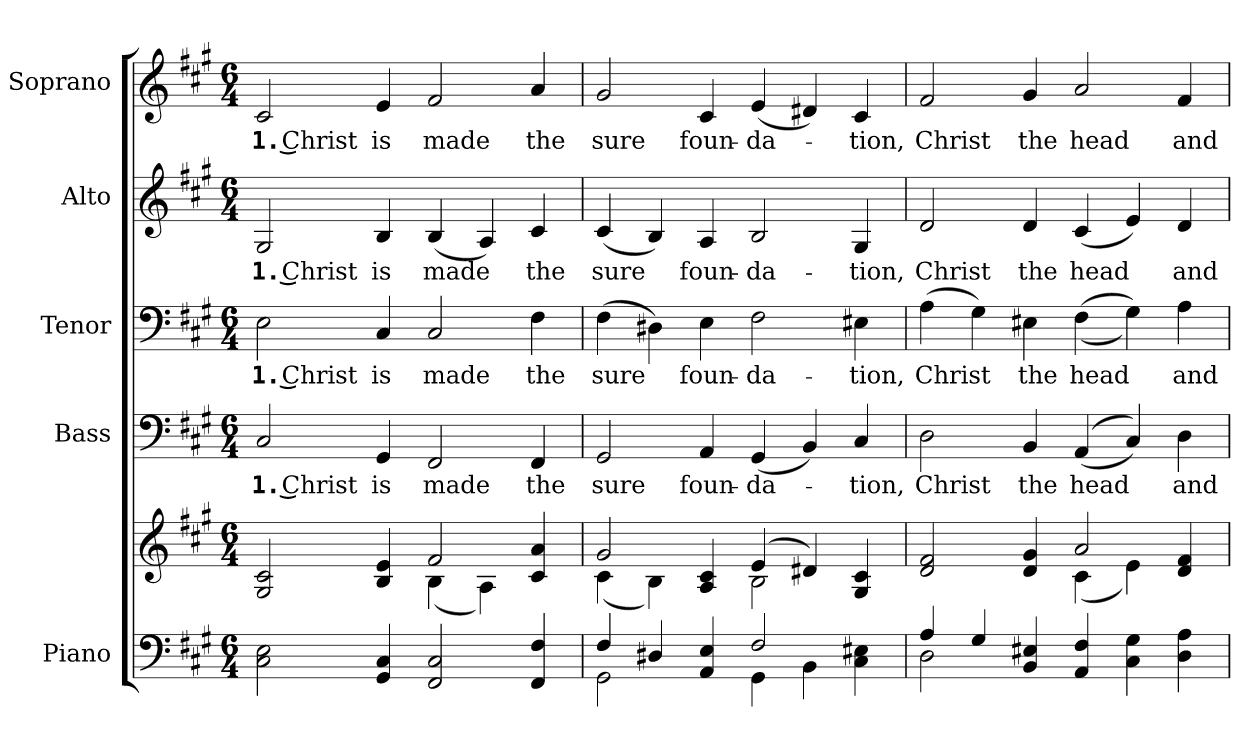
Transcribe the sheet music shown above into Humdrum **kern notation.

**kern	**kern	**kern	**text	**kern	**text	**kern	**text	**kern	**text
*part5	*part5	*part4	*part4	*part3	*part3	*part2	*part2	*part1	*part1
*staff6	*staff5	*staff4	*staff4	*staff3	*staff3	*staff2	*staff2	*staff1	*staff1
*I"Piano	*	*I"Bass	*	*I"Tenor	*	*I"Alto	*	*I"Soprano	*
*I'Pno.	*	*I'B.	*	*I'T.	*	*I'A.	*	*I'S.	*
!!LO:PB:g=z
*clefF4	*clefG2	*clefF4	*	*clefF4	*	*clefG2	*	*clefG2	*
*k[f#c#g#]	*k[f#c#g#]	*k[f#c#g#]	*	*k[f#c#g#]	*	*k[f#c#g#]	*	*k[f#c#g#]	*
*A:	*A:	*A:	*	*A:	*	*A:	*	*A:	*
*M6/4	*M6/4	*M6/4	*	*M6/4	*	*M6/4	*	*M6/4	*
*MM160	*MM160	*MM160	*	*MM160	*	*MM160	*	*MM160	*
=1	=1	=1	=1	=1	=1	=1	=1	=1	=1
*	*^	*	*	*	*	*	*	*	*
!	!	!	!	!LO:LY:b:color=#000000	!	!	!	!	!	!
!	!	!	!	!	!	!LO:LY:b:color=#000000	!	!	!	!
!	!	!	!	!	!	!	!	!LO:LY:b:color=#000000	!	!
!	!	!	!	!	!	!	!	!	!	!LO:LY:b:color=#000000
2C#i\ 2Ei	2G#i/ 2c#i	2.ryy	2C#i/	1. Christ	2Ei\	1. Christ	2G#i/	1. Christ	2c#i/	1. Christ
!	!	!	!	!LO:LY:b:color=#000000	!	!	!	!	!	!
!	!	!	!	!	!	!LO:LY:b:color=#000000	!	!	!	!
!	!	!	!	!	!	!	!	!LO:LY:b:color=#000000	!	!
!	!	!	!	!	!	!	!	!	!	!LO:LY:b:color=#000000
4GG#i/ 4C#i	4Bi/ 4ei	.	4GG#i/	is	4C#i/	is	4Bi/	is	4ei/	is
!	!	!	!	!LO:LY:b:color=#000000	!	!	!	!	!	!
!	!	!	!	!	!	!LO:LY:b:color=#000000	!	!	!	!
!	!	!	!	!	!	!	!	!LO:LY:b:color=#000000	!	!
!	!	!	!	!	!	!	!	!	!	!LO:LY:b:color=#000000
2FF#i/ 2C#i	2f#i/	(4Bi\	2FF#i/	made	2C#i/	made	(4Bi/	made	2f#i/	made
.	.	4Ai\)	.	.	.	.	4Ai/)	.	.	.
!	!	!	!	!LO:LY:b:color=#000000	!	!	!	!	!	!
!	!	!	!	!	!	!LO:LY:b:color=#000000	!	!	!	!
!	!	!	!	!	!	!	!	!LO:LY:b:color=#000000	!	!
!	!	!	!	!	!	!	!	!	!	!LO:LY:b:color=#000000
4FF#i/ 4F#i	4c#i/ 4ai	4ryy	4FF#i/	the	4F#i\	the	4c#i/	the	4ai/	the
=2	=2	=2	=2	=2	=2	=2	=2	=2	=2	=2
*^	*	*	*	*	*	*	*	*	*	*
!	!	!	!	!	!LO:LY:b:color=#000000	!	!	!	!	!	!
!	!	!	!	!	!	!	!LO:LY:b:color=#000000	!	!	!	!
!	!	!	!	!	!	!	!	!	!LO:LY:b:color=#000000	!	!
!	!	!	!	!	!	!	!	!	!	!	!LO:LY:b:color=#000000
4F#i/	2GG#i\	2g#i/	(4c#i\	2GG#i/	sure	(4F#i\	sure	(4c#i/	sure	2g#i/	sure
4D#Xi/	.	.	4Bi\)	.	.	4D#Xi\)	.	4Bi/)	.	.	.
!	!	!	!	!	!LO:LY:b:color=#000000	!	!	!	!	!	!
!	!	!	!	!	!	!	!LO:LY:b:color=#000000	!	!	!	!
!	!	!	!	!	!	!	!	!	!LO:LY:b:color=#000000	!	!
!	!	!	!	!	!	!	!	!	!	!	!LO:LY:b:color=#000000
4AAi/ 4Ei	4ryy	4Ai/ 4c#i	4ryy	4AAi/	foun-	4Ei\	foun-	4Ai/	foun-	4c#i/	foun-
!	!	!	!	!	!LO:LY:b:color=#000000	!	!	!	!	!	!
!	!	!	!	!	!	!	!LO:LY:b:color=#000000	!	!	!	!
!	!	!	!	!	!	!	!	!	!LO:LY:b:color=#000000	!	!
!	!	!	!	!	!	!	!	!	!	!	!LO:LY:b:color=#000000
2F#i/	4GG#i\	(4ei/	2Bi\	(4GG#i/	-da-	2F#i\	-da-	2Bi/	-da-	(4ei/	-da-
.	4BBi\	4d#Xi/)	.	4BBi/)	.	.	.	.	.	4d#Xi/)	.
!	!	!	!	!	!LO:LY:b:color=#000000	!	!	!	!	!	!
!	!	!	!	!	!	!	!LO:LY:b:color=#000000	!	!	!	!
!	!	!	!	!	!	!	!	!	!LO:LY:b:color=#000000	!	!
!	!	!	!	!	!	!	!	!	!	!	!LO:LY:b:color=#000000
4C#i\ 4E#Xi	4ryy	4G#i/ 4c#i	4ryy	4C#i/	-tion,	4E#Xi\	-tion,	4G#i/	-tion,	4c#i/	-tion,
!!LO:PB:g=z
=3	=3	=3	=3	=3	=3	=3	=3	=3	=3	=3	=3
!	!	!	!	!	!LO:LY:b:color=#000000	!	!	!	!	!	!
!	!	!	!	!	!	!	!LO:LY:b:color=#000000	!	!	!	!
!	!	!	!	!	!	!	!	!	!LO:LY:b:color=#000000	!	!
!	!	!	!	!	!	!	!	!	!	!	!LO:LY:b:color=#000000
4Ai/	2Di\	2di/ 2f#i	2.ryy	2Di\	Christ	(4Ai\	Christ	2di/	Christ	2f#i/	Christ
4G#i/	.	.	.	.	.	4G#i\)	.	.	.	.	.
!	!	!	!	!	!LO:LY:b:color=#000000	!	!	!	!	!	!
!	!	!	!	!	!	!	!LO:LY:b:color=#000000	!	!	!	!
!	!	!	!	!	!	!	!	!	!LO:LY:b:color=#000000	!	!
!	!	!	!	!	!	!	!	!	!	!	!LO:LY:b:color=#000000
4BBi/ 4E#Xi	4ryy	4di/ 4g#i	.	4BBi/	the	4E#Xi\	the	4di/	the	4g#i/	the
!	!	!	!	!	!LO:LY:b:color=#000000	!	!	!	!	!	!
!	!	!	!	!	!	!	!LO:LY:b:color=#000000	!	!	!	!
!	!	!	!	!	!	!	!	!	!LO:LY:b:color=#000000	!	!
!	!	!	!	!	!	!	!	!	!	!	!LO:LY:b:color=#000000
4AAi/ 4F#i	2.ryy	2ai/	(4c#i\	((4AAi/	head	((4F#i\	head	(4c#i/	head	2ai/	head
4C#i\ 4G#i	.	.	4ei\)	4C#i/))	.	4G#i\))	.	4ei/)	.	.	.
!	!	!	!	!	!LO:LY:b:color=#000000	!	!	!	!	!	!
!	!	!	!	!	!	!	!LO:LY:b:color=#000000	!	!	!	!
!	!	!	!	!	!	!	!	!	!LO:LY:b:color=#000000	!	!
!	!	!	!	!	!	!	!	!	!	!	!LO:LY:b:color=#000000
4Di\ 4Ai	.	4di/ 4f#i	4ryy	4Di\	and	4Ai\	and	4di/	and	4f#i/	and
*v	*v	*	*	*	*	*	*	*	*	*	*
*	*v	*v	*	*	*	*	*	*	*	*
=	=	=	=	=	=	=	=	=	=
*-	*-	*-	*-	*-	*-	*-	*-	*-	*-
